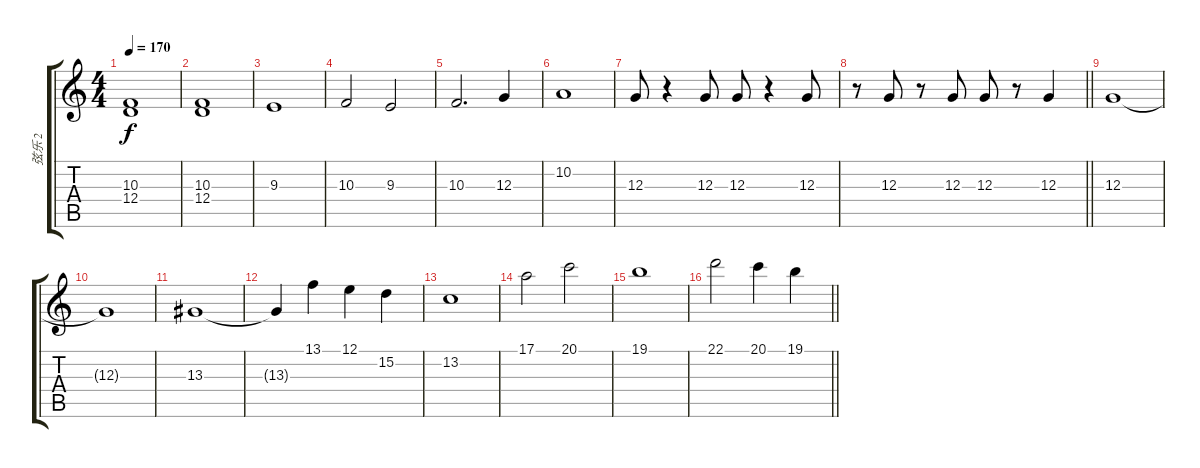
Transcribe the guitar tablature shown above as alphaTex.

\track ("弦乐 2" "弦乐 2") {instrument stringensemble1}
\staff {score tabs}
\tuning (E4 B3 G3 D3 A2 E2) {hide}
\ts (4 4)
\tempo 170
\clef g2
\ks c
(10.3 12.4).1{dy f} |
(10.3 12.4).1 |
9.3.1 |
10.3.2 9.3.2 |
10.3.2{d} 12.3.4 |
10.2.1 |
12.3.8 r.4 12.3.8 12.3.8 r.4 12.3.8 |
\barLineRight lightlight
r.8 12.3.8 r.8 12.3.8 12.3.8 r.8 12.3.4 |
12.3.1 |
12.3{t}.1 |
13.3.1 |
13.3{t}.4 13.1.4 12.1.4 15.2.4 |
13.2.1 |
17.1.2 20.1.2 |
19.1.1 |
\barLineRight lightlight
22.1.2 20.1.4 19.1.4
